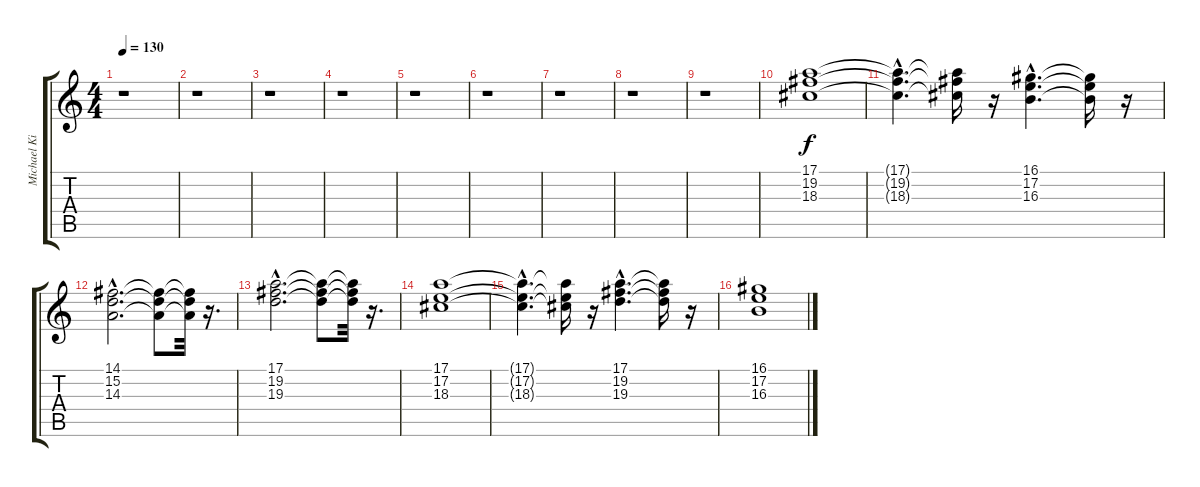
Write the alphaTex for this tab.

\track ("Michael Kiske" "Michael Ki") {instrument pad4choir}
\staff {score tabs}
\tuning (E4 B3 G3 D3 A2 E2) {hide}
\ts (4 4)
\tempo 130
\clef g2
\ks c
r.1{dy f instrument pad4choir} |
r.1 |
r.1 |
r.1 |
r.1 |
r.1 |
r.1 |
r.1 |
r.1 |
(17.1 19.2 18.3).1{volume 14} |
(17.1{hac t} 19.2{hac t} 18.3{hac t}).4{d} (17.1{t} 19.2{t} 18.3{t}).16 r.16 (16.1{hac} 17.2{hac} 16.3{hac}).4{d} (16.1{t} 17.2{t} 16.3{t}).16 r.16 |
(14.1{hac} 15.2{hac} 14.3{hac}).2{d} (14.1{t} 15.2{t} 14.3{t}).8 (14.1{t} 15.2{t} 14.3{t}).32 r.16{d} |
(17.1{hac} 19.2{hac} 19.3{hac}).2{d} (17.1{t} 19.2{t} 19.3{t}).8 (17.1{t} 19.2{t} 19.3{t}).32 r.16{d} |
(17.1 17.2 18.3).1 |
(17.1{hac t} 17.2{hac t} 18.3{hac t}).4{d} (17.1{t} 17.2{t} 18.3{t}).16 r.16 (17.1{hac} 19.2{hac} 19.3{hac}).4{d} (17.1{t} 19.2{t} 19.3{t}).16 r.16 |
(16.1 17.2 16.3).1
